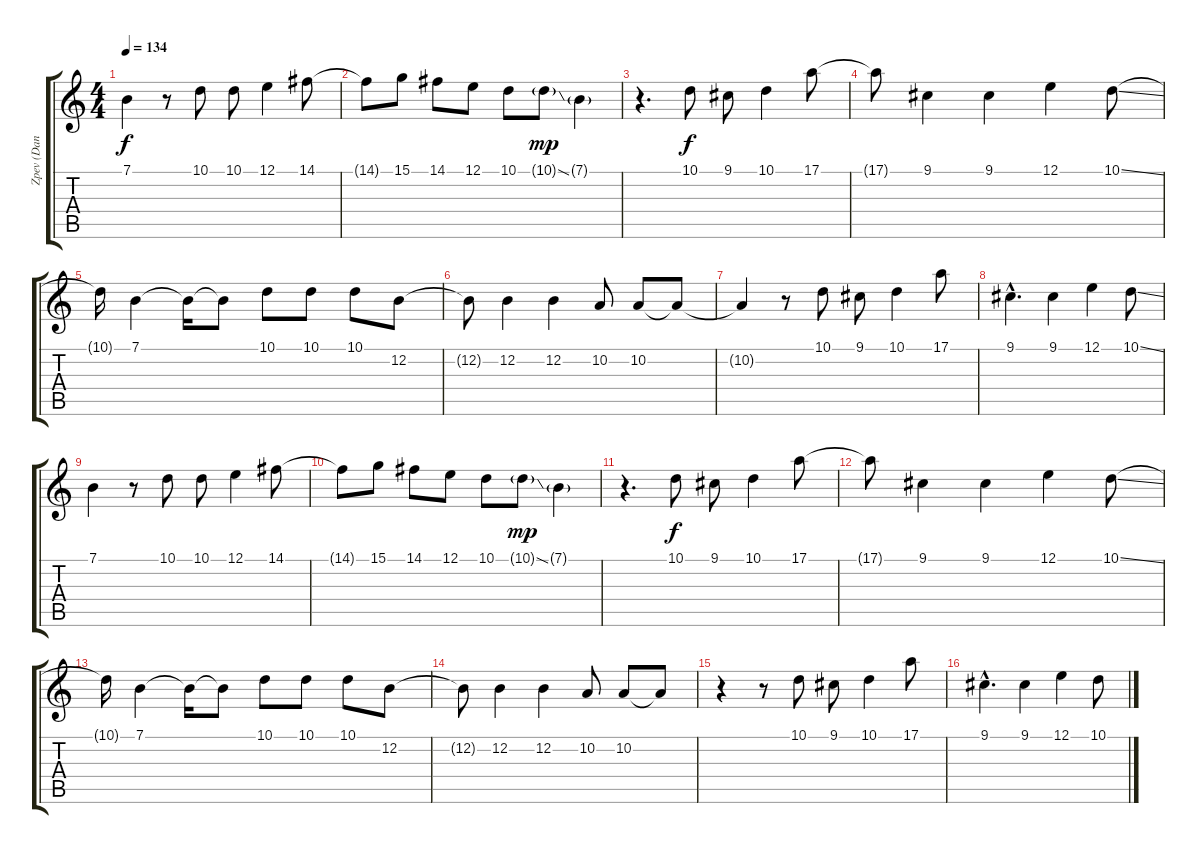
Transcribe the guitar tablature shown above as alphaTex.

\track ("Zpev (Dan Barta)" "Zpev (Dan ") {instrument tenorsax}
\staff {score tabs}
\tuning (E4 B3 G3 D3 A2 E2) {hide}
\ts (4 4)
\tempo 134
\clef g2
\ks c
7.1.4{dy f} r.8 10.1.8 10.1.8 12.1.4 14.1.8 |
14.1{t}.8 15.1.8 14.1.8 12.1.8 10.1.8 10.1{ss g}.8{dy mp} 7.1{g}.4 |
r.4{d volume 14} 10.1.8{dy f} 9.1.8 10.1.4 17.1.8 |
17.1{t}.8 9.1.4 9.1.4 12.1.4 10.1{ss}.8 |
10.1{t}.16 7.1.4 7.1{t}.16 7.1{t}.8 10.1.8 10.1.8 10.1.8 12.2.8 |
12.2{t}.8 12.2.4 12.2.4 10.2.8 10.2.8 10.2{t}.8 |
10.2{t}.4 r.8 10.1.8 9.1.8 10.1.4 17.1.8 |
9.1{hac}.4{d} 9.1.4 12.1.4 10.1{ss}.8 |
7.1.4 r.8 10.1.8 10.1.8 12.1.4 14.1.8 |
14.1{t}.8 15.1.8 14.1.8 12.1.8 10.1.8 10.1{ss g}.8{dy mp} 7.1{g}.4 |
r.4{d volume 14} 10.1.8{dy f} 9.1.8 10.1.4 17.1.8 |
17.1{t}.8 9.1.4 9.1.4 12.1.4 10.1{ss}.8 |
10.1{t}.16 7.1.4 7.1{t}.16 7.1{t}.8 10.1.8 10.1.8 10.1.8 12.2.8 |
12.2{t}.8 12.2.4 12.2.4 10.2.8 10.2.8 10.2{t}.8 |
r.4 r.8 10.1.8 9.1.8 10.1.4 17.1.8 |
9.1{hac}.4{d} 9.1.4 12.1.4 10.1{ss}.8
